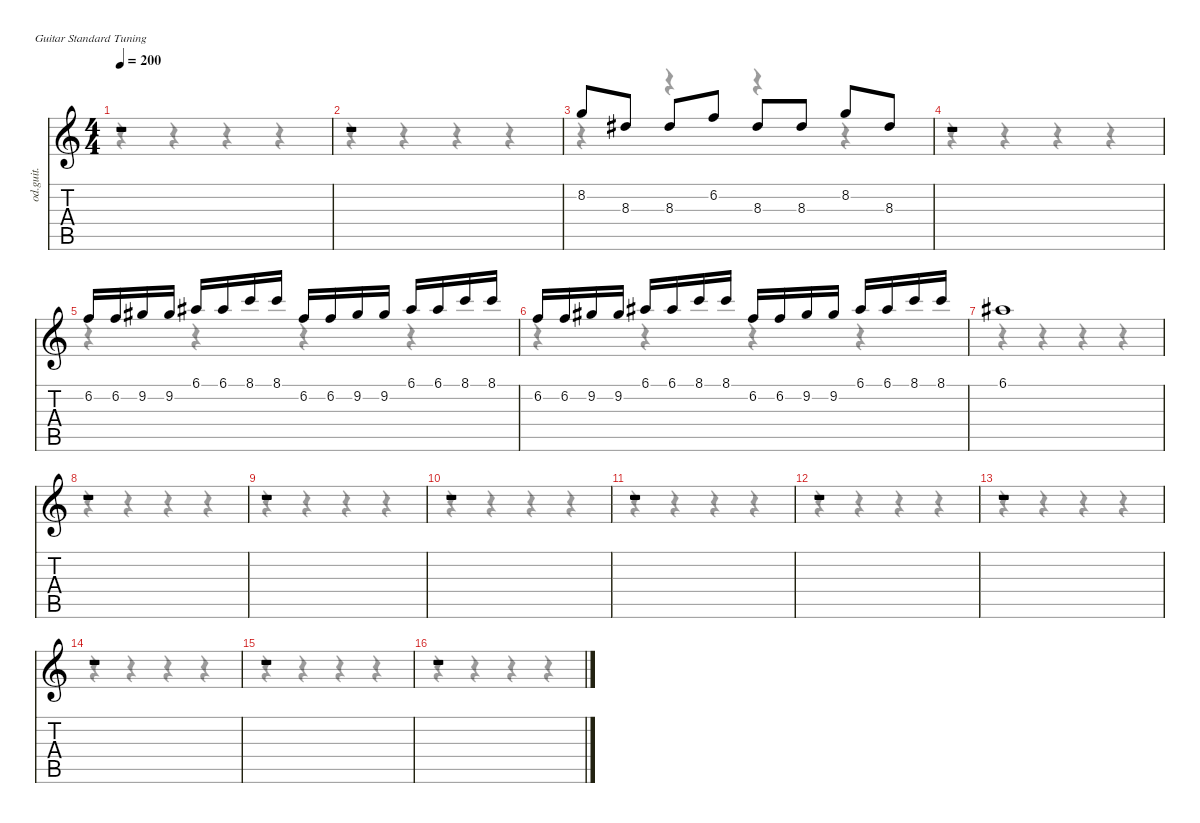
\hideDynamics
\bracketExtendMode nobrackets
\otherSystemsTrackNameOrientation horizontal
\track ("Lead 1" "od.guit.") {instrument overdrivenguitar}
\staff {score tabs}
\tuning (E4 B3 G3 D3 A2 E2)
\voice
\ts (4 4)
\scale
0.992595
\tempo 200
\accidentals auto
\clef g2
\ottava regular
\simile none
\ks c
r.1{dy mp beam Up} |
\scale
0.977884 r.1{beam Up} |
\scale
0.977884 8.2.8{dy mf beam Up} 8.3{acc #}.8{beam Up} 8.3{acc #}.8{beam Up} 6.2.8{beam Up} 8.3{acc #}.8{beam Up} 8.3{acc #}.8{beam Up} 8.2.8{beam Up} 8.3{acc #}.8{beam Up} |
\scale
0.977884 r.1{beam Up} |
\scale
1.08155 6.2.16{beam Up} 6.2.16{beam Up} 9.2{acc #}.16{beam Up} 9.2{acc #}.16{beam Up} 6.1{acc #}.16{beam Up} 6.1{acc #}.16{beam Up} 8.1.16{beam Up} 8.1.16{beam Up} 6.2.16{beam Up} 6.2.16{beam Up} 9.2{acc #}.16{beam Up} 9.2{acc #}.16{beam Up} 6.1{acc #}.16{beam Up} 6.1{acc #}.16{beam Up} 8.1.16{beam Up} 8.1.16{beam Up} |
\scale
0.978277 6.2.16{beam Up} 6.2.16{beam Up} 9.2{acc #}.16{beam Up} 9.2{acc #}.16{beam Up} 6.1{acc #}.16{beam Up} 6.1{acc #}.16{beam Up} 8.1.16{beam Up} 8.1.16{beam Up} 6.2.16{beam Up} 6.2.16{beam Up} 9.2{acc #}.16{beam Up} 9.2{acc #}.16{beam Up} 6.1{acc #}.16{beam Up} 6.1{acc #}.16{beam Up} 8.1.16{beam Up} 8.1.16{beam Up} |
\scale
0.978277 6.1{acc #}.1{beam Up} |
\scale
0.990634 r.1{beam Up} |
\section ("" "")
\scale
0.978277 r.1{beam Up} |
\scale
0.992988 r.1{beam Up} |
\scale
1.0787 r.1{beam Up} |
\scale
0.990143 r.1{beam Up} |
\scale
0.975432 r.1{beam Up} |
\scale
0.975432 r.1{beam Up} |
\scale
0.990143 r.1{beam Up} |
\scale
0.990143 r.1{beam Up}
\voice
\clef g2
\ottava regular
\simile none
\ks c
r.4{dy mf beam Down} r.4{beam Down} r.4{beam Down} r.4{beam Down} |
r.4{beam Down} r.4{beam Down} r.4{beam Down} r.4{beam Down} |
r.4{beam Down} r.4{beam Down} r.4{beam Down} r.4{beam Down} |
r.4{beam Down} r.4{beam Down} r.4{beam Down} r.4{beam Down} |
r.4{beam Down} r.4{beam Down} r.4{beam Down} r.4{beam Down} |
r.4{beam Down} r.4{beam Down} r.4{beam Down} r.4{beam Down} |
r.4{beam Down} r.4{beam Down} r.4{beam Down} r.4{beam Down} |
r.4{beam Down} r.4{beam Down} r.4{beam Down} r.4{beam Down} |
r.4{beam Down} r.4{beam Down} r.4{beam Down} r.4{beam Down} |
r.4{beam Down} r.4{beam Down} r.4{beam Down} r.4{beam Down} |
r.4{beam Down} r.4{beam Down} r.4{beam Down} r.4{beam Down} |
r.4{beam Down} r.4{beam Down} r.4{beam Down} r.4{beam Down} |
r.4{beam Down} r.4{beam Down} r.4{beam Down} r.4{beam Down} |
r.4{beam Down} r.4{beam Down} r.4{beam Down} r.4{beam Down} |
r.4{beam Down} r.4{beam Down} r.4{beam Down} r.4{beam Down} |
r.4{beam Down} r.4{beam Down} r.4{beam Down} r.4{beam Down}
